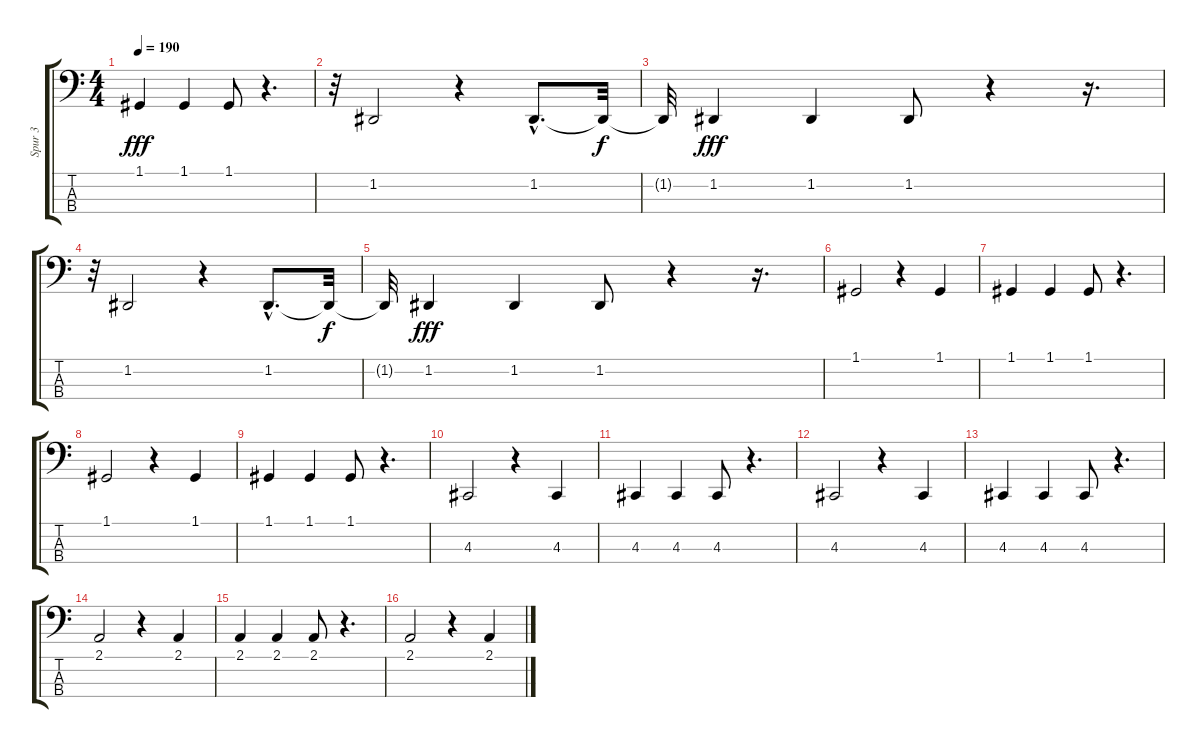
\track ("Spur 3" "Spur 3") {instrument percussiveorgan}
\staff {score tabs}
\tuning (G2 D2 A1 E1) {hide}
\ts (4 4)
\tempo 190
\clef f4
\ks c
1.1.4{dy fff} 1.1.4 1.1.8 r.4{d} |
r.32 1.2.2 r.4 1.2{hac}.8{d} 1.2{t}.32{dy f} |
1.2{t}.32 1.2.4{dy fff} 1.2.4 1.2.8 r.4 r.16{d} |
r.32 1.2.2 r.4 1.2{hac}.8{d} 1.2{t}.32{dy f} |
1.2{t}.32 1.2.4{dy fff} 1.2.4 1.2.8 r.4 r.16{d} |
1.1.2 r.4 1.1.4 |
1.1.4 1.1.4 1.1.8 r.4{d} |
1.1.2 r.4 1.1.4 |
1.1.4 1.1.4 1.1.8 r.4{d} |
4.3.2 r.4 4.3.4 |
4.3.4 4.3.4 4.3.8 r.4{d} |
4.3.2 r.4 4.3.4 |
4.3.4 4.3.4 4.3.8 r.4{d} |
2.1.2 r.4 2.1.4 |
2.1.4 2.1.4 2.1.8 r.4{d} |
2.1.2 r.4 2.1.4
